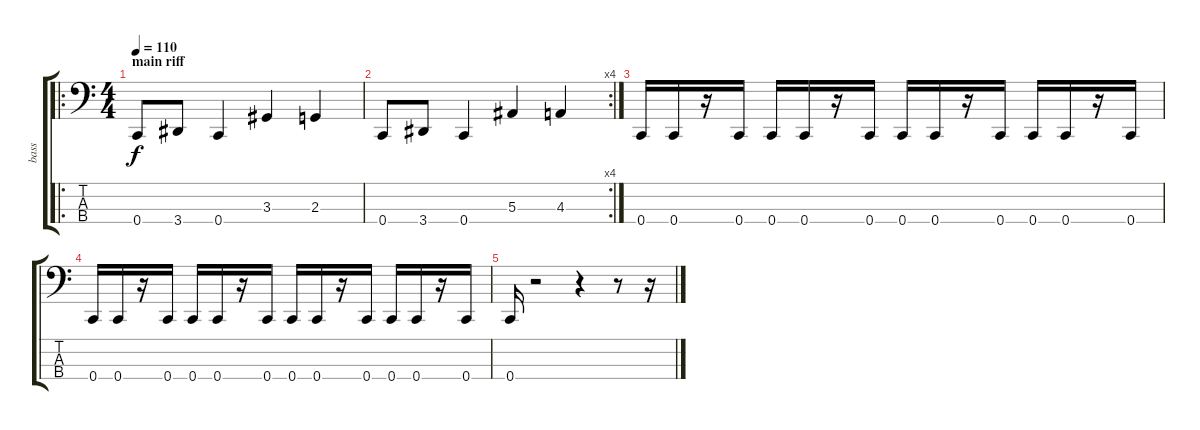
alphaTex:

\track ("bass" "bass") {instrument electricbassfinger}
\staff {score tabs}
\tuning (Eb2 Bb1 F1 C1) {hide}
\ro
\ts (4 4)
\section ("" "main riff ")
\tempo 110
\clef f4
\ks c
0.4.8{dy f} 3.4.8 0.4.4 3.3.4 2.3.4 |
\rc 4
0.4.8 3.4.8 0.4.4 5.3.4 4.3.4 |
0.4.16 0.4.16 r.16 0.4.16 0.4.16 0.4.16 r.16 0.4.16 0.4.16 0.4.16 r.16 0.4.16 0.4.16 0.4.16 r.16 0.4.16 |
0.4.16 0.4.16 r.16 0.4.16 0.4.16 0.4.16 r.16 0.4.16 0.4.16 0.4.16 r.16 0.4.16 0.4.16 0.4.16 r.16 0.4.16 |
0.4.16 r.2 r.4 r.8 r.16
